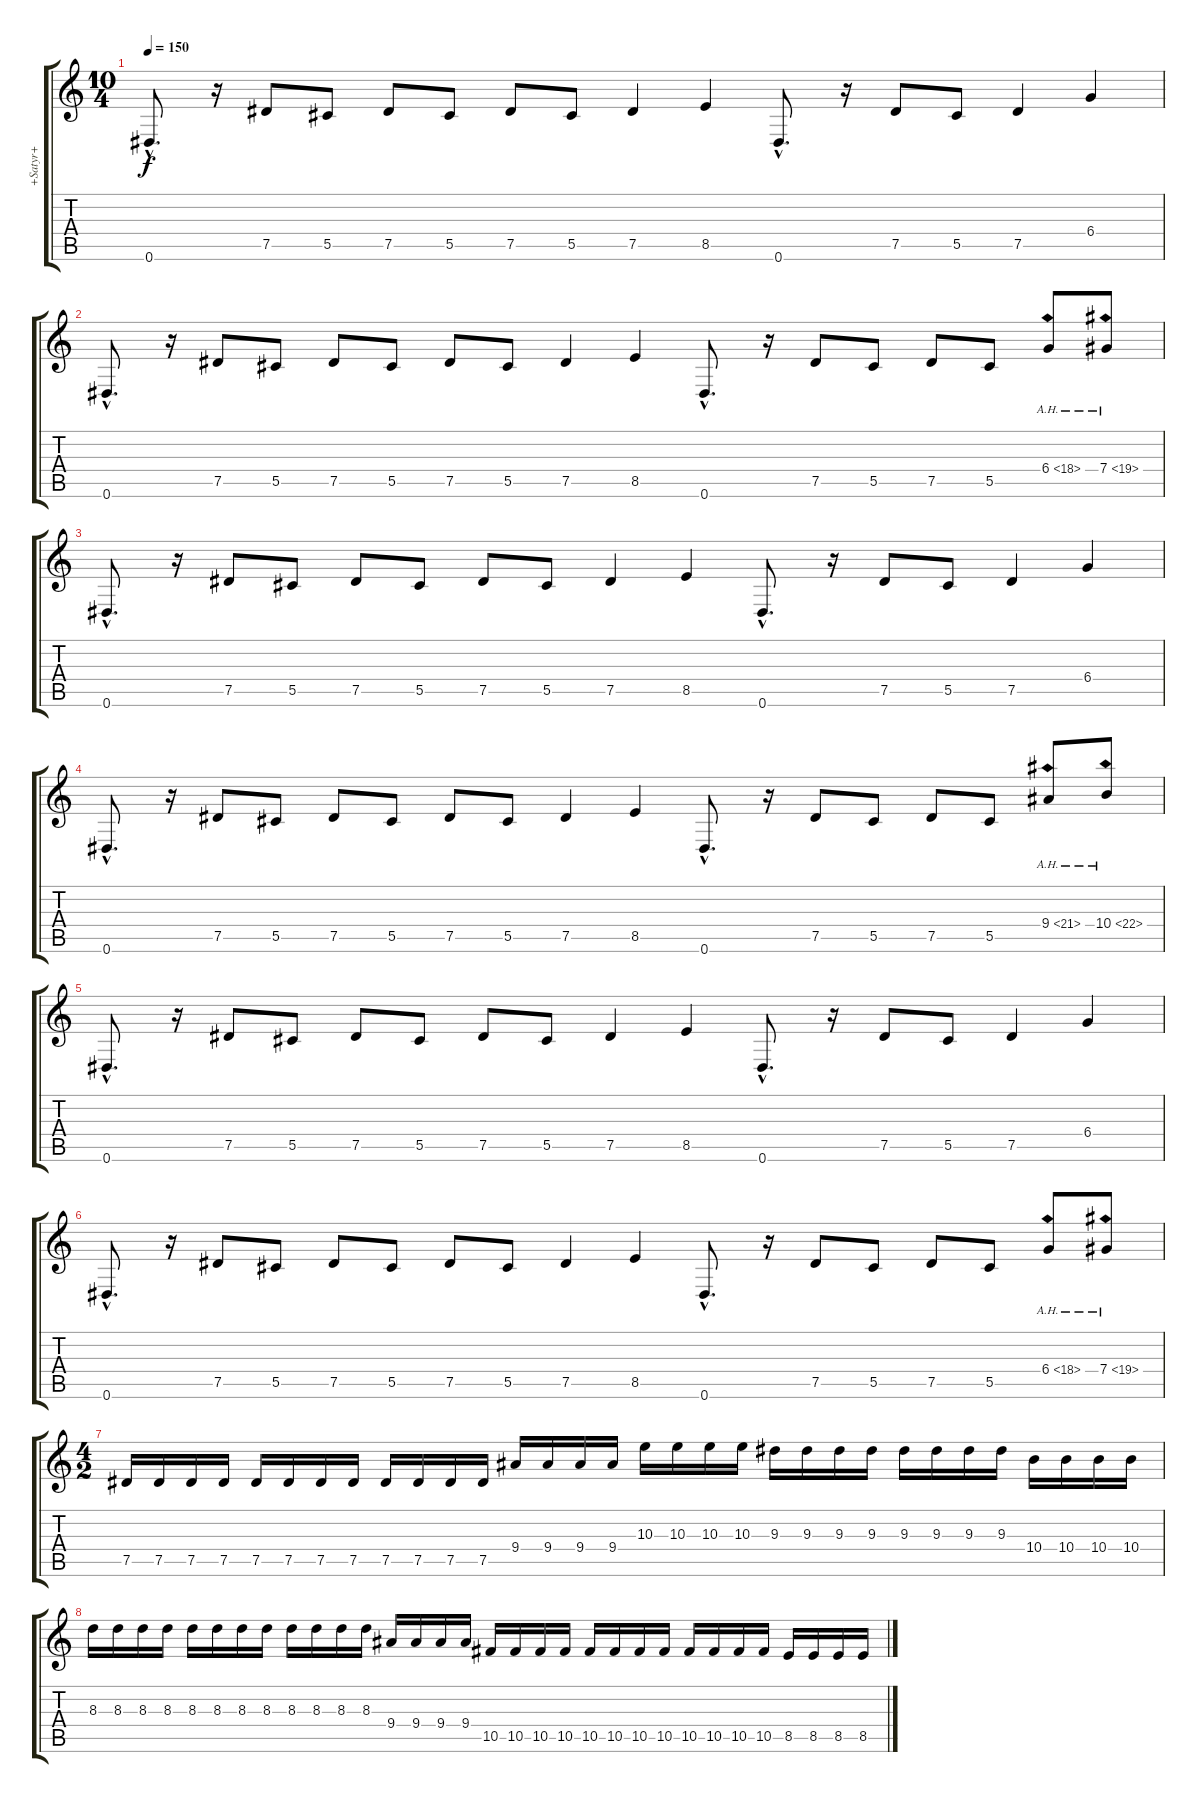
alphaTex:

\track ("+Satyr+" "+Satyr+") {instrument overdrivenguitar}
\staff {score tabs}
\tuning (Eb4 Bb3 Gb3 Db3 Ab2 Eb2) {hide}
\ts (10 4)
\tempo 150
\clef g2
\ks c
0.6{hac}.8{d dy f} r.16 7.5.8 5.5.8 7.5.8 5.5.8 7.5.8 5.5.8 7.5.4 8.5.4 0.6{hac}.8{d} r.16 7.5.8 5.5.8 7.5.4 6.4.4 |
0.6{hac}.8{d} r.16 7.5.8 5.5.8 7.5.8 5.5.8 7.5.8 5.5.8 7.5.4 8.5.4 0.6{hac}.8{d} r.16 7.5.8 5.5.8 7.5.8 5.5.8 6.4{ah 12}.8 7.4{ah 12}.8 |
0.6{hac}.8{d} r.16 7.5.8 5.5.8 7.5.8 5.5.8 7.5.8 5.5.8 7.5.4 8.5.4 0.6{hac}.8{d} r.16 7.5.8 5.5.8 7.5.4 6.4.4 |
0.6{hac}.8{d} r.16 7.5.8 5.5.8 7.5.8 5.5.8 7.5.8 5.5.8 7.5.4 8.5.4 0.6{hac}.8{d} r.16 7.5.8 5.5.8 7.5.8 5.5.8 9.4{ah 12}.8 10.4{ah 12}.8 |
0.6{hac}.8{d} r.16 7.5.8 5.5.8 7.5.8 5.5.8 7.5.8 5.5.8 7.5.4 8.5.4 0.6{hac}.8{d} r.16 7.5.8 5.5.8 7.5.4 6.4.4 |
0.6{hac}.8{d} r.16 7.5.8 5.5.8 7.5.8 5.5.8 7.5.8 5.5.8 7.5.4 8.5.4 0.6{hac}.8{d} r.16 7.5.8 5.5.8 7.5.8 5.5.8 6.4{ah 12}.8 7.4{ah 12}.8 |
\ts (4 2)
7.5.16 7.5.16 7.5.16 7.5.16 7.5.16 7.5.16 7.5.16 7.5.16 7.5.16 7.5.16 7.5.16 7.5.16 9.4.16 9.4.16 9.4.16 9.4.16 10.3.16 10.3.16 10.3.16 10.3.16 9.3.16 9.3.16 9.3.16 9.3.16 9.3.16 9.3.16 9.3.16 9.3.16 10.4.16 10.4.16 10.4.16 10.4.16 |
8.3.16 8.3.16 8.3.16 8.3.16 8.3.16 8.3.16 8.3.16 8.3.16 8.3.16 8.3.16 8.3.16 8.3.16 9.4.16 9.4.16 9.4.16 9.4.16 10.5.16 10.5.16 10.5.16 10.5.16 10.5.16 10.5.16 10.5.16 10.5.16 10.5.16 10.5.16 10.5.16 10.5.16 8.5.16 8.5.16 8.5.16 8.5.16
